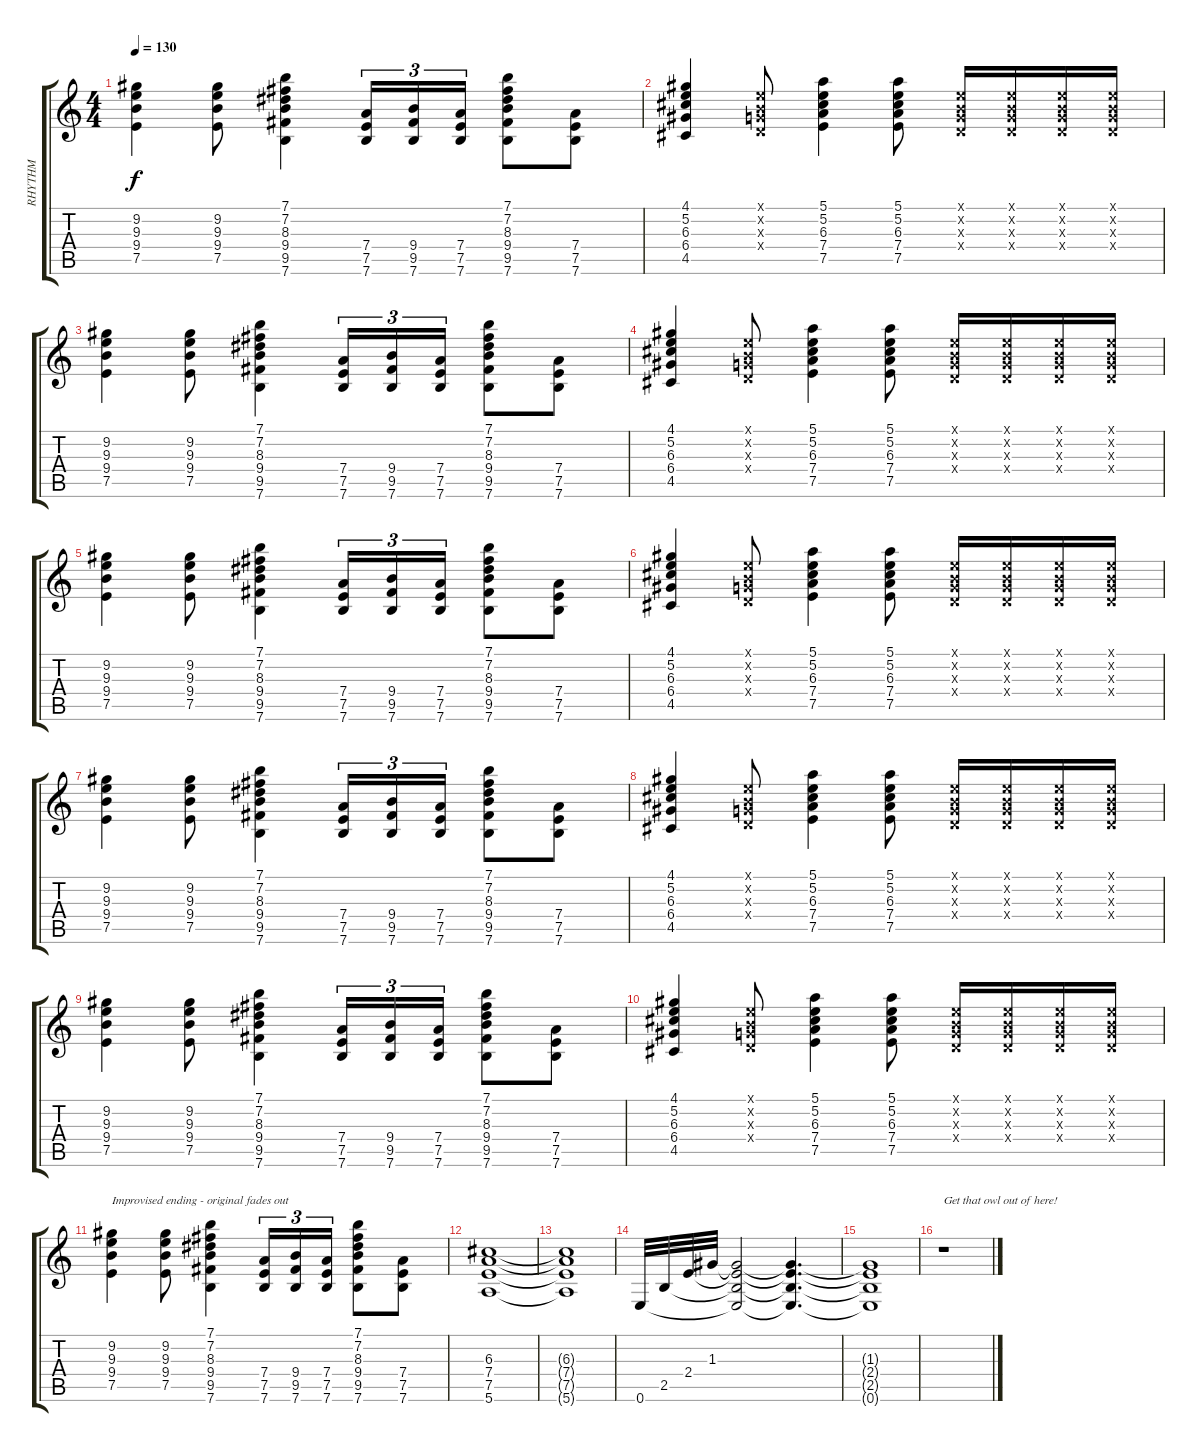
\track ("RHYTHM" "RHYTHM") {instrument distortionguitar}
\staff {score tabs}
\tuning (E4 B3 G3 D3 A2 E2) {hide}
\ts (4 4)
\tempo 130
\clef g2
\ks c
(9.2 9.3 9.4 7.5).4{dy f} (9.2 9.3 9.4 7.5).8 (7.1 7.2 8.3 9.4 9.5 7.6).4 (7.4 7.5 7.6).16{tu (3 2)} (9.4 9.5 7.6).16{tu (3 2)} (7.4 7.5 7.6).16{tu (3 2)} (7.1 7.2 8.3 9.4 9.5 7.6).8 (7.4 7.5 7.6).8 |
(4.1 5.2 6.3 6.4 4.5).4{volume 12} (0.1{x} 0.2{x} 0.3{x} 0.4{x}).8 (5.1 5.2 6.3 7.4 7.5).4 (5.1 5.2 6.3 7.4 7.5).8 (0.1{x} 0.2{x} 0.3{x} 0.4{x}).16 (0.1{x} 0.2{x} 0.3{x} 0.4{x}).16 (0.1{x} 0.2{x} 0.3{x} 0.4{x}).16 (0.1{x} 0.2{x} 0.3{x} 0.4{x}).16 |
(9.2 9.3 9.4 7.5).4 (9.2 9.3 9.4 7.5).8 (7.1 7.2 8.3 9.4 9.5 7.6).4 (7.4 7.5 7.6).16{tu (3 2)} (9.4 9.5 7.6).16{tu (3 2)} (7.4 7.5 7.6).16{tu (3 2)} (7.1 7.2 8.3 9.4 9.5 7.6).8 (7.4 7.5 7.6).8 |
(4.1 5.2 6.3 6.4 4.5).4{volume 12} (0.1{x} 0.2{x} 0.3{x} 0.4{x}).8 (5.1 5.2 6.3 7.4 7.5).4 (5.1 5.2 6.3 7.4 7.5).8 (0.1{x} 0.2{x} 0.3{x} 0.4{x}).16 (0.1{x} 0.2{x} 0.3{x} 0.4{x}).16 (0.1{x} 0.2{x} 0.3{x} 0.4{x}).16 (0.1{x} 0.2{x} 0.3{x} 0.4{x}).16 |
(9.2 9.3 9.4 7.5).4 (9.2 9.3 9.4 7.5).8 (7.1 7.2 8.3 9.4 9.5 7.6).4 (7.4 7.5 7.6).16{tu (3 2)} (9.4 9.5 7.6).16{tu (3 2)} (7.4 7.5 7.6).16{tu (3 2)} (7.1 7.2 8.3 9.4 9.5 7.6).8 (7.4 7.5 7.6).8 |
(4.1 5.2 6.3 6.4 4.5).4{volume 12} (0.1{x} 0.2{x} 0.3{x} 0.4{x}).8 (5.1 5.2 6.3 7.4 7.5).4 (5.1 5.2 6.3 7.4 7.5).8 (0.1{x} 0.2{x} 0.3{x} 0.4{x}).16 (0.1{x} 0.2{x} 0.3{x} 0.4{x}).16 (0.1{x} 0.2{x} 0.3{x} 0.4{x}).16 (0.1{x} 0.2{x} 0.3{x} 0.4{x}).16 |
(9.2 9.3 9.4 7.5).4 (9.2 9.3 9.4 7.5).8 (7.1 7.2 8.3 9.4 9.5 7.6).4 (7.4 7.5 7.6).16{tu (3 2)} (9.4 9.5 7.6).16{tu (3 2)} (7.4 7.5 7.6).16{tu (3 2)} (7.1 7.2 8.3 9.4 9.5 7.6).8 (7.4 7.5 7.6).8 |
(4.1 5.2 6.3 6.4 4.5).4{volume 12} (0.1{x} 0.2{x} 0.3{x} 0.4{x}).8 (5.1 5.2 6.3 7.4 7.5).4 (5.1 5.2 6.3 7.4 7.5).8 (0.1{x} 0.2{x} 0.3{x} 0.4{x}).16 (0.1{x} 0.2{x} 0.3{x} 0.4{x}).16 (0.1{x} 0.2{x} 0.3{x} 0.4{x}).16 (0.1{x} 0.2{x} 0.3{x} 0.4{x}).16 |
(9.2 9.3 9.4 7.5).4 (9.2 9.3 9.4 7.5).8 (7.1 7.2 8.3 9.4 9.5 7.6).4 (7.4 7.5 7.6).16{tu (3 2)} (9.4 9.5 7.6).16{tu (3 2)} (7.4 7.5 7.6).16{tu (3 2)} (7.1 7.2 8.3 9.4 9.5 7.6).8 (7.4 7.5 7.6).8 |
(4.1 5.2 6.3 6.4 4.5).4{volume 12} (0.1{x} 0.2{x} 0.3{x} 0.4{x}).8 (5.1 5.2 6.3 7.4 7.5).4 (5.1 5.2 6.3 7.4 7.5).8 (0.1{x} 0.2{x} 0.3{x} 0.4{x}).16 (0.1{x} 0.2{x} 0.3{x} 0.4{x}).16 (0.1{x} 0.2{x} 0.3{x} 0.4{x}).16 (0.1{x} 0.2{x} 0.3{x} 0.4{x}).16 |
(9.2 9.3 9.4 7.5).4{txt "Improvised ending - original fades out"} (9.2 9.3 9.4 7.5).8 (7.1 7.2 8.3 9.4 9.5 7.6).4 (7.4 7.5 7.6).16{tu (3 2)} (9.4 9.5 7.6).16{tu (3 2)} (7.4 7.5 7.6).16{tu (3 2)} (7.1 7.2 8.3 9.4 9.5 7.6).8 (7.4 7.5 7.6).8 |
(6.3 7.4 7.5 5.6).1 |
(6.3{t} 7.4{t} 7.5{t} 5.6{t}).1 |
0.6.32{volume 12} 2.5.32 2.4.32 1.3.32{volume 10} (1.3{t} 2.4{t} 2.5{t} 0.6{t}).2 (1.3{t} 2.4{t} 2.5{t} 0.6{t}).4{d volume 8} |
(1.3{t} 2.4{t} 2.5{t} 0.6{t}).1{volume 5} |
r.1{txt "Get that owl out of here!"}
